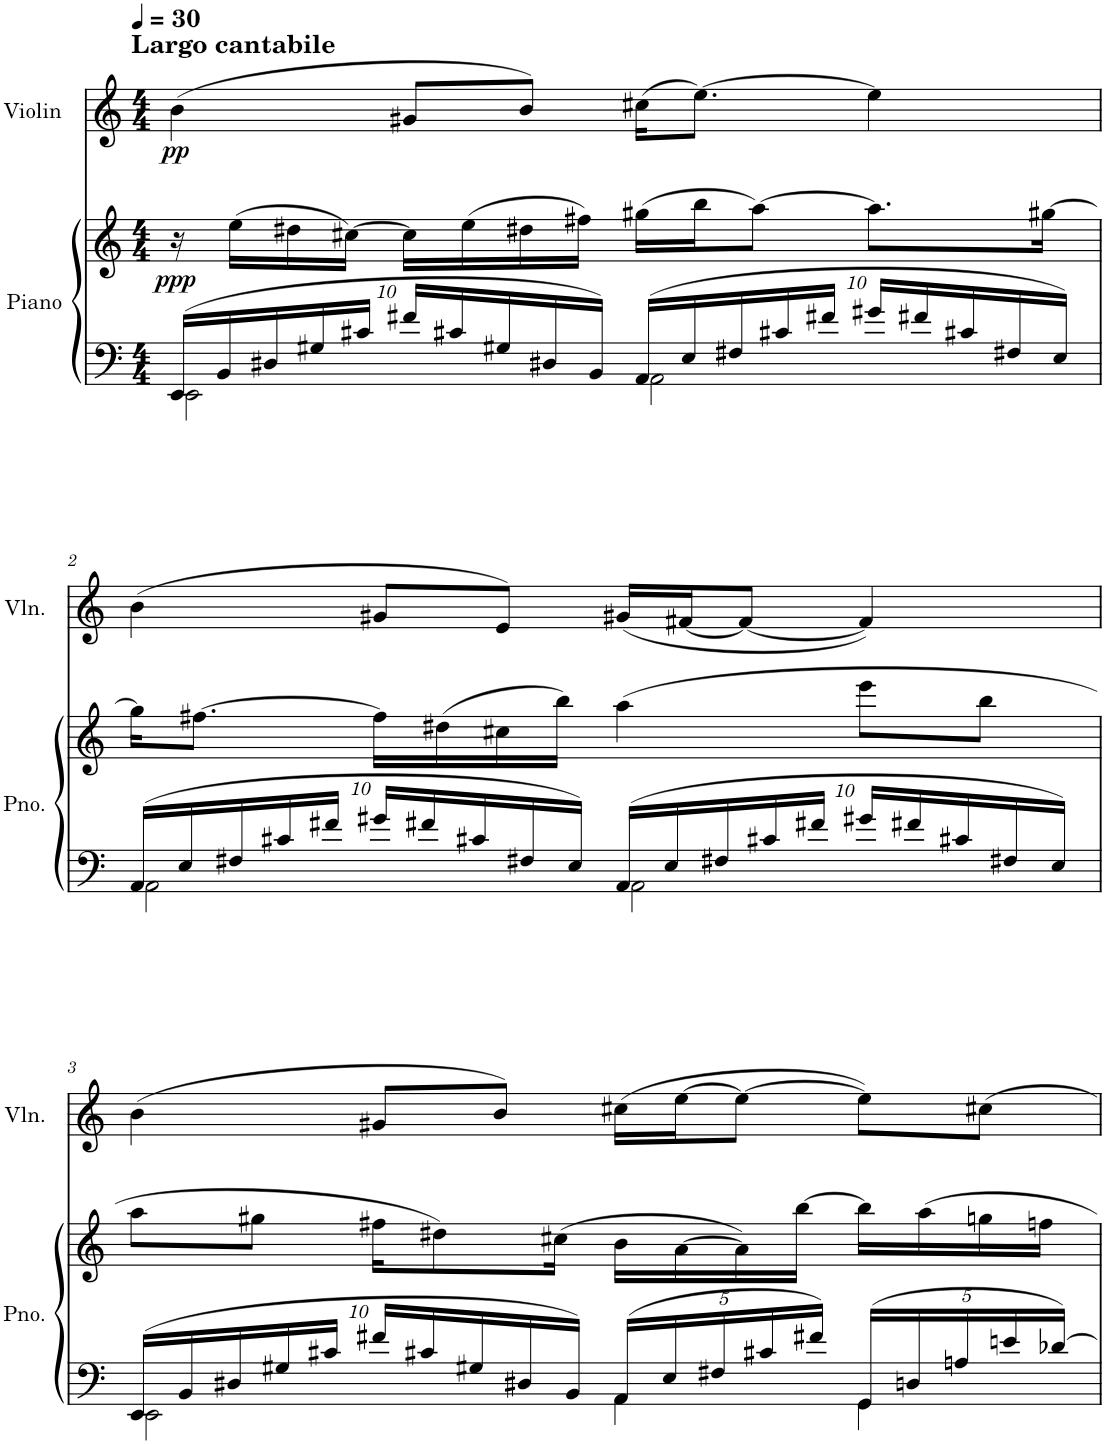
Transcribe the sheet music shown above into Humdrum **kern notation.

**kern	**kern	**dynam	**kern	**dynam
*part2	*part2	*part2	*part1	*part1
*staff3	*staff2	*staff2/3	*staff1	*staff1
*I"Piano	*	*	*I"Violin	*
*I'Pno.	*	*	*I'Vln.	*
*clefF4	*clefG2	*	*clefG2	*
*k[]	*k[]	*	*k[]	*
*M4/4	*M4/4	*	*M4/4	*
*Xbrackettup	*	*	*	*
*MM30	*MM30	*	*MM30	*
=1	=1	=1	=1	=1
*^	*	*	*	*
!	!	!	!	!LO:TX:a:B:t=Largo cantabile	!
!	!	!	!LO:DY:b	!	!LO:DY:b
20EE/LL	2EE\	16r	ppp	(4b\	pp
20BB/	.	.	.	.	.
.	.	(16ee\LL	.	.	.
20D#X/	.	.	.	.	.
.	.	16dd#X\	.	.	.
20G#X/	.	.	.	.	.
.	.	[16cc#X\JJ)	.	.	.
20c#X/JJ	.	.	.	.	.
20f#X/LL	.	16cc#\LL]	.	8g#X/L	.
20c#X/	.	.	.	.	.
.	.	(16ee\	.	.	.
20G#X/	.	.	.	.	.
.	.	16dd#X\	.	8b/J)	.
20D#X/	.	.	.	.	.
.	.	16ff#X\JJ)	.	.	.
20BB/JJ	.	.	.	.	.
20AA/LL	2AA\	(16gg#X\LL	.	(16cc#X\KL	.
20E/	.	.	.	.	.
.	.	16bb\J	.	[8.ee\J)	.
20F#X/	.	.	.	.	.
.	.	[8aa\J)	.	.	.
20c#X/	.	.	.	.	.
20f#X/JJ	.	.	.	.	.
20g#X/LL	.	8.aa\L]	.	4ee\]	.
20f#X/	.	.	.	.	.
20c#X/	.	.	.	.	.
20F#X/	.	.	.	.	.
.	.	[16gg#X\Jk	.	.	.
20E/JJ	.	.	.	.	.
!!LO:LB:g=z
=2	=2	=2	=2	=2	=2
20AA/LL	2AA\	16gg#\KL]	.	(4b\	.
20E/	.	.	.	.	.
.	.	[8.ff#X\J	.	.	.
20F#X/	.	.	.	.	.
20c#X/	.	.	.	.	.
20f#X/JJ	.	.	.	.	.
20g#X/LL	.	16ff#\LL]	.	8g#X/L	.
20f#X/	.	.	.	.	.
.	.	(16dd#X\	.	.	.
20c#X/	.	.	.	.	.
.	.	16cc#X\	.	8e/J)	.
20F#X/	.	.	.	.	.
.	.	16bb\JJ)	.	.	.
20E/JJ	.	.	.	.	.
20AA/LL	2AA\	(4aa\	.	(16g#X/LL	.
20E/	.	.	.	.	.
.	.	.	.	[16f#X/J	.
20F#X/	.	.	.	.	.
.	.	.	.	8f#/J_	.
20c#X/	.	.	.	.	.
20f#X/JJ	.	.	.	.	.
20g#X/LL	.	8eee\L	.	4f#/])	.
20f#X/	.	.	.	.	.
20c#X/	.	.	.	.	.
.	.	8bb\J	.	.	.
20F#X/	.	.	.	.	.
20E/JJ	.	.	.	.	.
!!LO:LB:g=z
=3	=3	=3	=3	=3	=3
20EE/LL	2EE\	8aa\L	.	(4b\	.
20BB/	.	.	.	.	.
20D#X/	.	.	.	.	.
.	.	8gg#X\J	.	.	.
20G#X/	.	.	.	.	.
20c#X/JJ	.	.	.	.	.
20f#X/LL	.	16ff#X\KL	.	8g#X/L	.
20c#X/	.	.	.	.	.
.	.	8dd#X\)	.	.	.
20G#X/	.	.	.	.	.
.	.	.	.	8b/J)	.
20D#X/	.	.	.	.	.
.	.	(16cc#X\Jk	.	.	.
20BB/JJ	.	.	.	.	.
20AA/LL	4AA\	16b\LL	.	(16cc#X\LL	.
20E/	.	.	.	.	.
.	.	[16a\	.	[16ee\J	.
20F#X/	.	.	.	.	.
.	.	16a\])	.	8ee\J_	.
20c#X/	.	.	.	.	.
.	.	[16bb\JJ	.	.	.
20f#X/JJ	.	.	.	.	.
20GG/LL	4GG\	16bb\LL]	.	8ee\L])	.
20Dn/	.	.	.	.	.
.	.	16aa\	.	.	.
20An/	.	.	.	.	.
.	.	16ggn\	.	8cc#X\J	.
20en/	.	.	.	.	.
.	.	16ffn\JJ	.	.	.
[20d-X/JJ	.	.	.	.	.
*v	*v	*	*	*	*
=	=	=	=	=
*-	*-	*-	*-	*-
